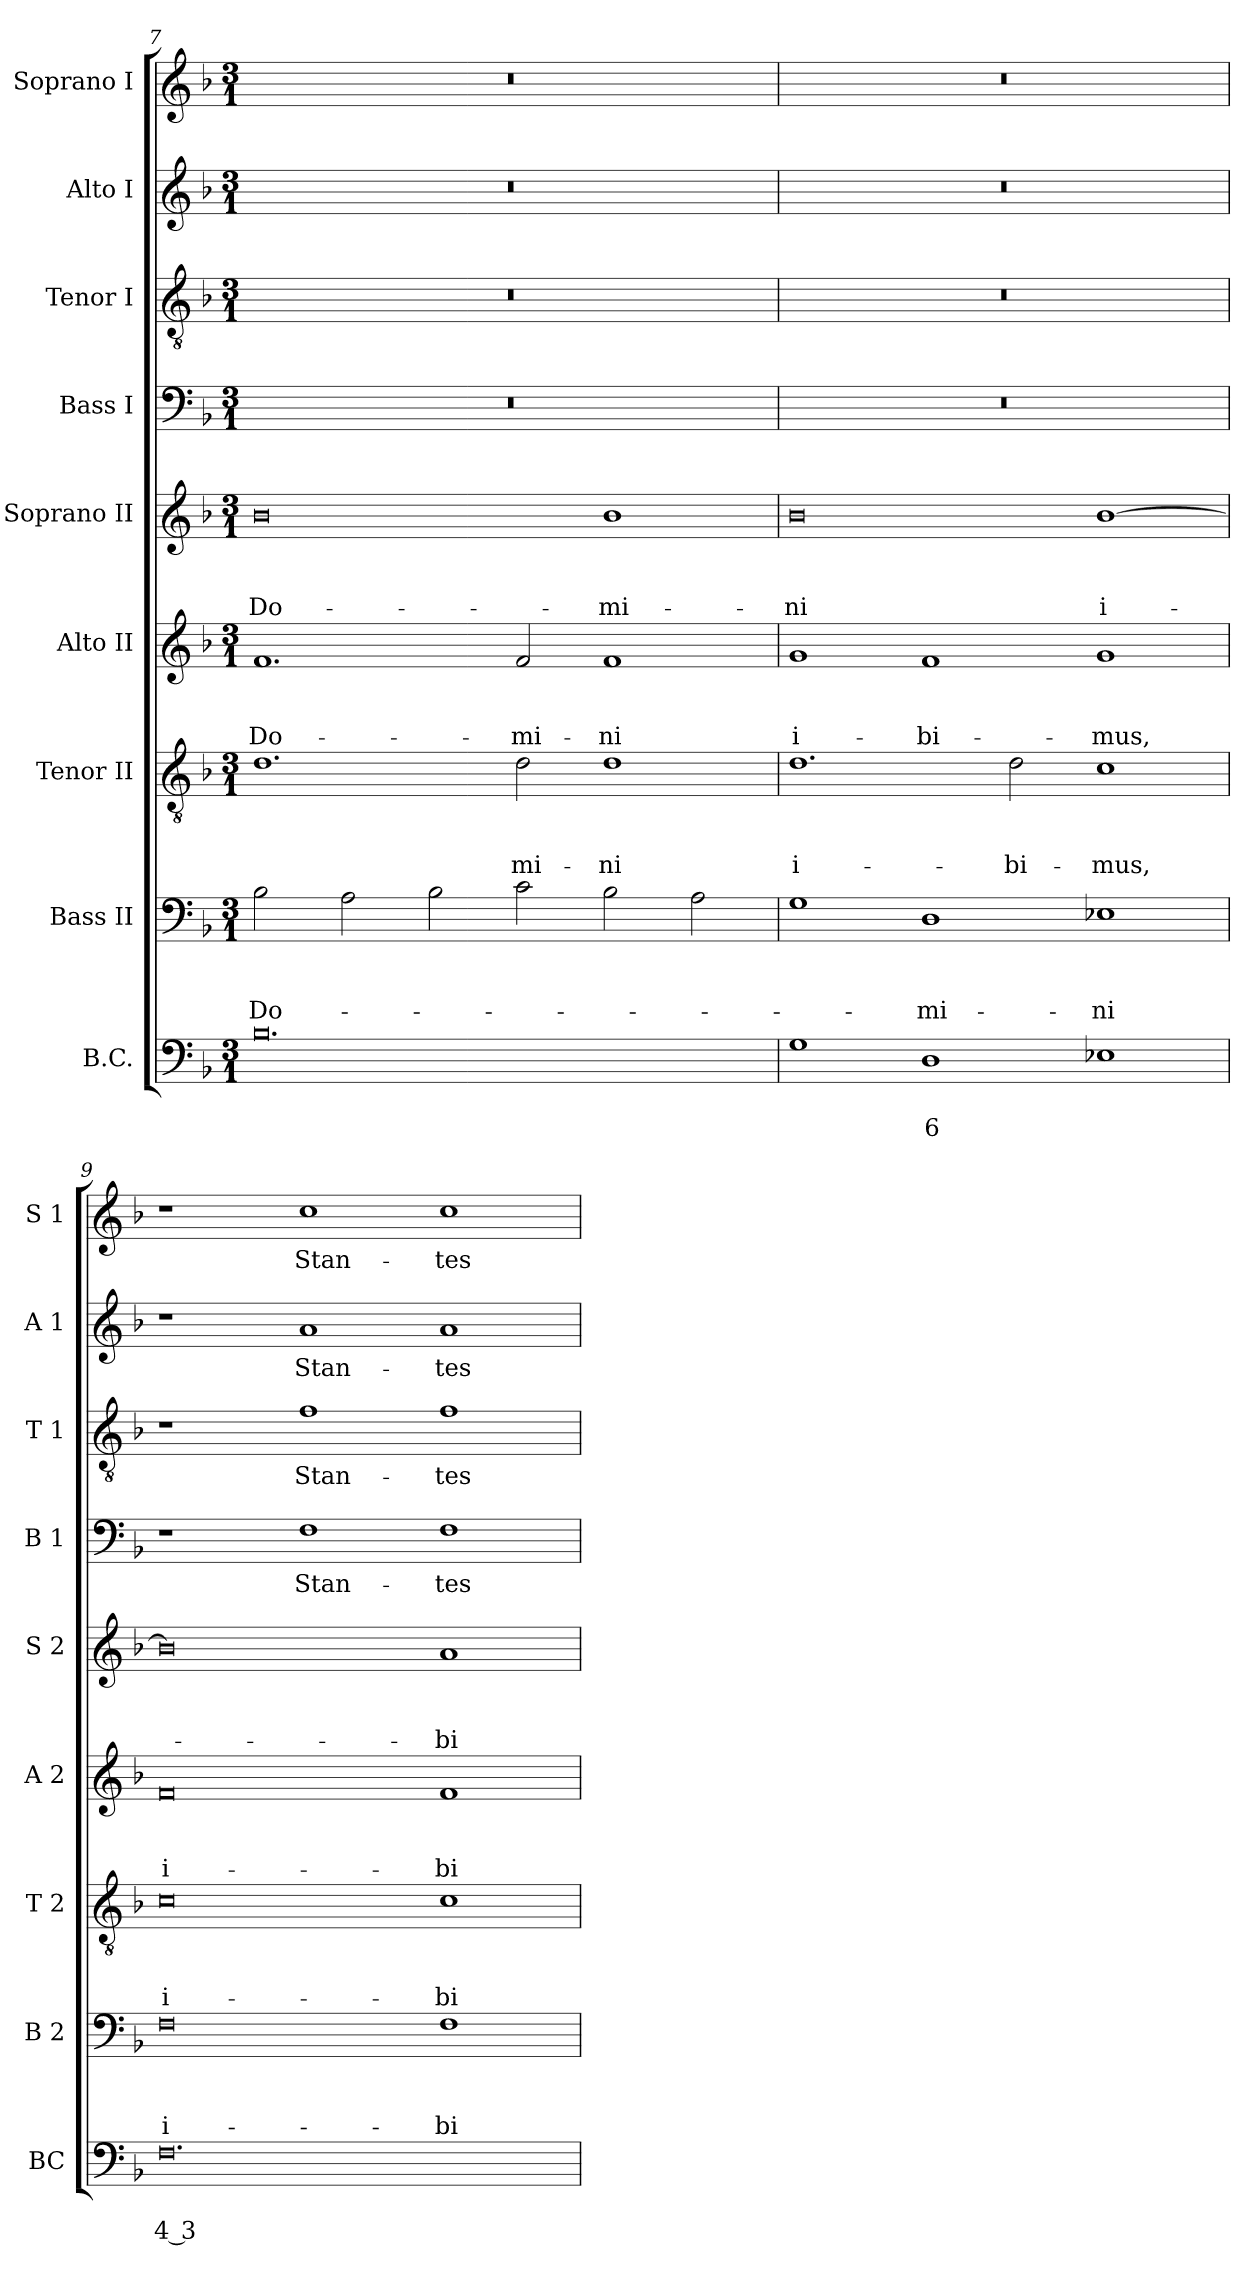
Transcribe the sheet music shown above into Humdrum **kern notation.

**kern	**text	**text	**kern	**text	**text	**text	**kern	**text	**text	**text	**kern	**text	**text	**text	**kern	**text	**text	**text	**kern	**text	**kern	**text	**kern	**text	**kern	**text
*part9	*part9	*part9	*part8	*part8	*part8	*part8	*part7	*part7	*part7	*part7	*part6	*part6	*part6	*part6	*part5	*part5	*part5	*part5	*part4	*part4	*part3	*part3	*part2	*part2	*part1	*part1
*staff9	*staff9	*staff9	*staff8	*staff8	*staff8	*staff8	*staff7	*staff7	*staff7	*staff7	*staff6	*staff6	*staff6	*staff6	*staff5	*staff5	*staff5	*staff5	*staff4	*staff4	*staff3	*staff3	*staff2	*staff2	*staff1	*staff1
*I"B.C.	*	*	*I"Bass II	*	*	*	*I"Tenor II	*	*	*	*I"Alto II	*	*	*	*I"Soprano II	*	*	*	*I"Bass I	*	*I"Tenor I	*	*I"Alto I	*	*I"Soprano I	*
*I'BC	*	*	*I'B 2	*	*	*	*I'T 2	*	*	*	*I'A 2	*	*	*	*I'S 2	*	*	*	*I'B 1	*	*I'T 1	*	*I'A 1	*	*I'S 1	*
!!LO:PB:g=z
*clefF4	*	*	*clefF4	*	*	*	*clefGv2	*	*	*	*clefG2	*	*	*	*clefG2	*	*	*	*clefF4	*	*clefGv2	*	*clefG2	*	*clefG2	*
*k[b-]	*	*	*k[b-]	*	*	*	*k[b-]	*	*	*	*k[b-]	*	*	*	*k[b-]	*	*	*	*k[b-]	*	*k[b-]	*	*k[b-]	*	*k[b-]	*
*F:	*	*	*F:	*	*	*	*F:	*	*	*	*F:	*	*	*	*F:	*	*	*	*F:	*	*F:	*	*F:	*	*F:	*
*M3/1	*	*	*M3/1	*	*	*	*M3/1	*	*	*	*M3/1	*	*	*	*M3/1	*	*	*	*M3/1	*	*M3/1	*	*M3/1	*	*M3/1	*
=7	=7	=7	=7	=7	=7	=7	=7	=7	=7	=7	=7	=7	=7	=7	=7	=7	=7	=7	=7	=7	=7	=7	=7	=7	=7	=7
!	!	!	!	!	!	!LO:LY:b	!	!	!	!	!	!	!	!LO:LY:b	!	!	!	!LO:LY:b	!	!	!	!	!	!	!	!
0.B-	.	.	2B-\	.	.	Do-	1.d	.	.	.	1.f	.	.	Do-	0b-	.	.	Do-	0.r	.	0.r	.	0.r	.	0.r	.
.	.	.	2A\	.	.	.	.	.	.	.	.	.	.	.	.	.	.	.	.	.	.	.	.	.	.	.
.	.	.	2B-\	.	.	.	.	.	.	.	.	.	.	.	.	.	.	.	.	.	.	.	.	.	.	.
!	!	!	!	!	!	!	!	!	!	!LO:LY:b	!	!	!	!LO:LY:b	!	!	!	!	!	!	!	!	!	!	!	!
.	.	.	2c\	.	.	.	2d\	.	.	-mi-	2f/	.	.	-mi-	.	.	.	.	.	.	.	.	.	.	.	.
!	!	!	!	!	!	!	!	!	!	!LO:LY:b	!	!	!	!LO:LY:b	!	!	!	!LO:LY:b	!	!	!	!	!	!	!	!
.	.	.	2B-\	.	.	.	1d	.	.	-ni	1f	.	.	-ni	1b-	.	.	-mi-	.	.	.	.	.	.	.	.
.	.	.	2A\	.	.	.	.	.	.	.	.	.	.	.	.	.	.	.	.	.	.	.	.	.	.	.
=8	=8	=8	=8	=8	=8	=8	=8	=8	=8	=8	=8	=8	=8	=8	=8	=8	=8	=8	=8	=8	=8	=8	=8	=8	=8	=8
!	!	!	!	!	!	!	!	!	!	!LO:LY:b	!	!	!	!LO:LY:b	!	!	!	!LO:LY:b	!	!	!	!	!	!	!	!
1G	.	.	1G	.	.	.	1.d	.	.	i-	1g	.	.	i-	0b-	.	.	-ni	0.r	.	0.r	.	0.r	.	0.r	.
!	!	!LO:LY:b	!	!	!	!LO:LY:b	!	!	!	!	!	!	!	!LO:LY:b	!	!	!	!	!	!	!	!	!	!	!	!
1D	.	6	1D	.	.	-mi-	.	.	.	.	1f	.	.	-bi-	.	.	.	.	.	.	.	.	.	.	.	.
!	!	!	!	!	!	!	!	!	!	!LO:LY:b	!	!	!	!	!	!	!	!	!	!	!	!	!	!	!	!
.	.	.	.	.	.	.	2d\	.	.	-bi-	.	.	.	.	.	.	.	.	.	.	.	.	.	.	.	.
!	!	!	!	!	!	!LO:LY:b	!	!	!	!LO:LY:b	!	!	!	!LO:LY:b	!	!	!	!LO:LY:b	!	!	!	!	!	!	!	!
1E-X	.	.	1E-X	.	.	-ni	1c	.	.	-mus,	1g	.	.	-mus,	[1b-	.	.	i-	.	.	.	.	.	.	.	.
=9	=9	=9	=9	=9	=9	=9	=9	=9	=9	=9	=9	=9	=9	=9	=9	=9	=9	=9	=9	=9	=9	=9	=9	=9	=9	=9
!	!	!LO:LY:b	!	!	!	!LO:LY:b	!	!	!	!LO:LY:b	!	!	!	!LO:LY:b	!	!	!	!	!	!	!	!	!	!	!	!
0.F	.	4 3	0F	.	.	i-	0c	.	.	i-	0f	.	.	i-	0b-]	.	.	.	1r	.	1r	.	1r	.	1r	.
!	!	!	!	!	!	!	!	!	!	!	!	!	!	!	!	!	!	!	!	!LO:LY:b	!	!LO:LY:b	!	!LO:LY:b	!	!LO:LY:b
.	.	.	.	.	.	.	.	.	.	.	.	.	.	.	.	.	.	.	1F	Stan-	1f	Stan-	1a	Stan-	1cc	Stan-
!	!	!	!	!	!	!LO:LY:b	!	!	!	!LO:LY:b	!	!	!	!LO:LY:b	!	!	!	!LO:LY:b	!	!LO:LY:b	!	!LO:LY:b	!	!LO:LY:b	!	!LO:LY:b
.	.	.	1F	.	.	-bi-	1c	.	.	-bi-	1f	.	.	-bi-	1a	.	.	-bi-	1F	-tes	1f	-tes	1a	-tes	1cc	-tes
=	=	=	=	=	=	=	=	=	=	=	=	=	=	=	=	=	=	=	=	=	=	=	=	=	=	=
*-	*-	*-	*-	*-	*-	*-	*-	*-	*-	*-	*-	*-	*-	*-	*-	*-	*-	*-	*-	*-	*-	*-	*-	*-	*-	*-
